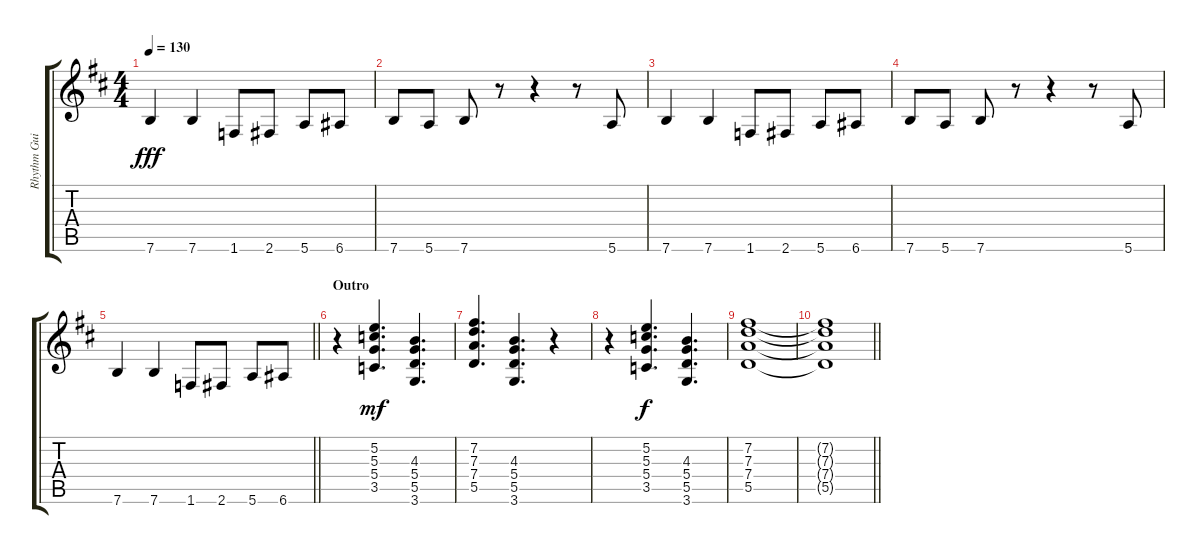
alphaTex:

\track ("Rhythm Guitar (Steve Morse)" "Rhythm Gui") {instrument overdrivenguitar}
\staff {score tabs}
\tuning (E4 B3 G3 D3 A2 E2) {hide}
\ts (4 4)
\tempo 130
\clef g2
\ks bminor
7.6.4{dy fff} 7.6.4 1.6.8 2.6.8 5.6.8 6.6.8 |
7.6.8 5.6.8 7.6.8 r.8 r.4 r.8 5.6.8 |
7.6.4 7.6.4 1.6.8 2.6.8 5.6.8 6.6.8 |
7.6.8 5.6.8 7.6.8 r.8 r.4 r.8 5.6.8 |
\barLineRight lightlight
7.6.4 7.6.4 1.6.8 2.6.8 5.6.8 6.6.8 |
\section ("" "Outro")
r.4 (5.2 5.3 5.4 3.5).4{d dy mf volume 15} (4.3 5.4 5.5 3.6).4{d} |
(7.2 7.3 7.4 5.5).4{d} (4.3 5.4 5.5 3.6).4{d} r.4 |
r.4 (5.2 5.3 5.4 3.5).4{d dy f} (4.3 5.4 5.5 3.6).4{d} |
(7.2 7.3 7.4 5.5).1 |
\barLineRight lightlight
(7.2{t} 7.3{t} 7.4{t} 5.5{t}).1
